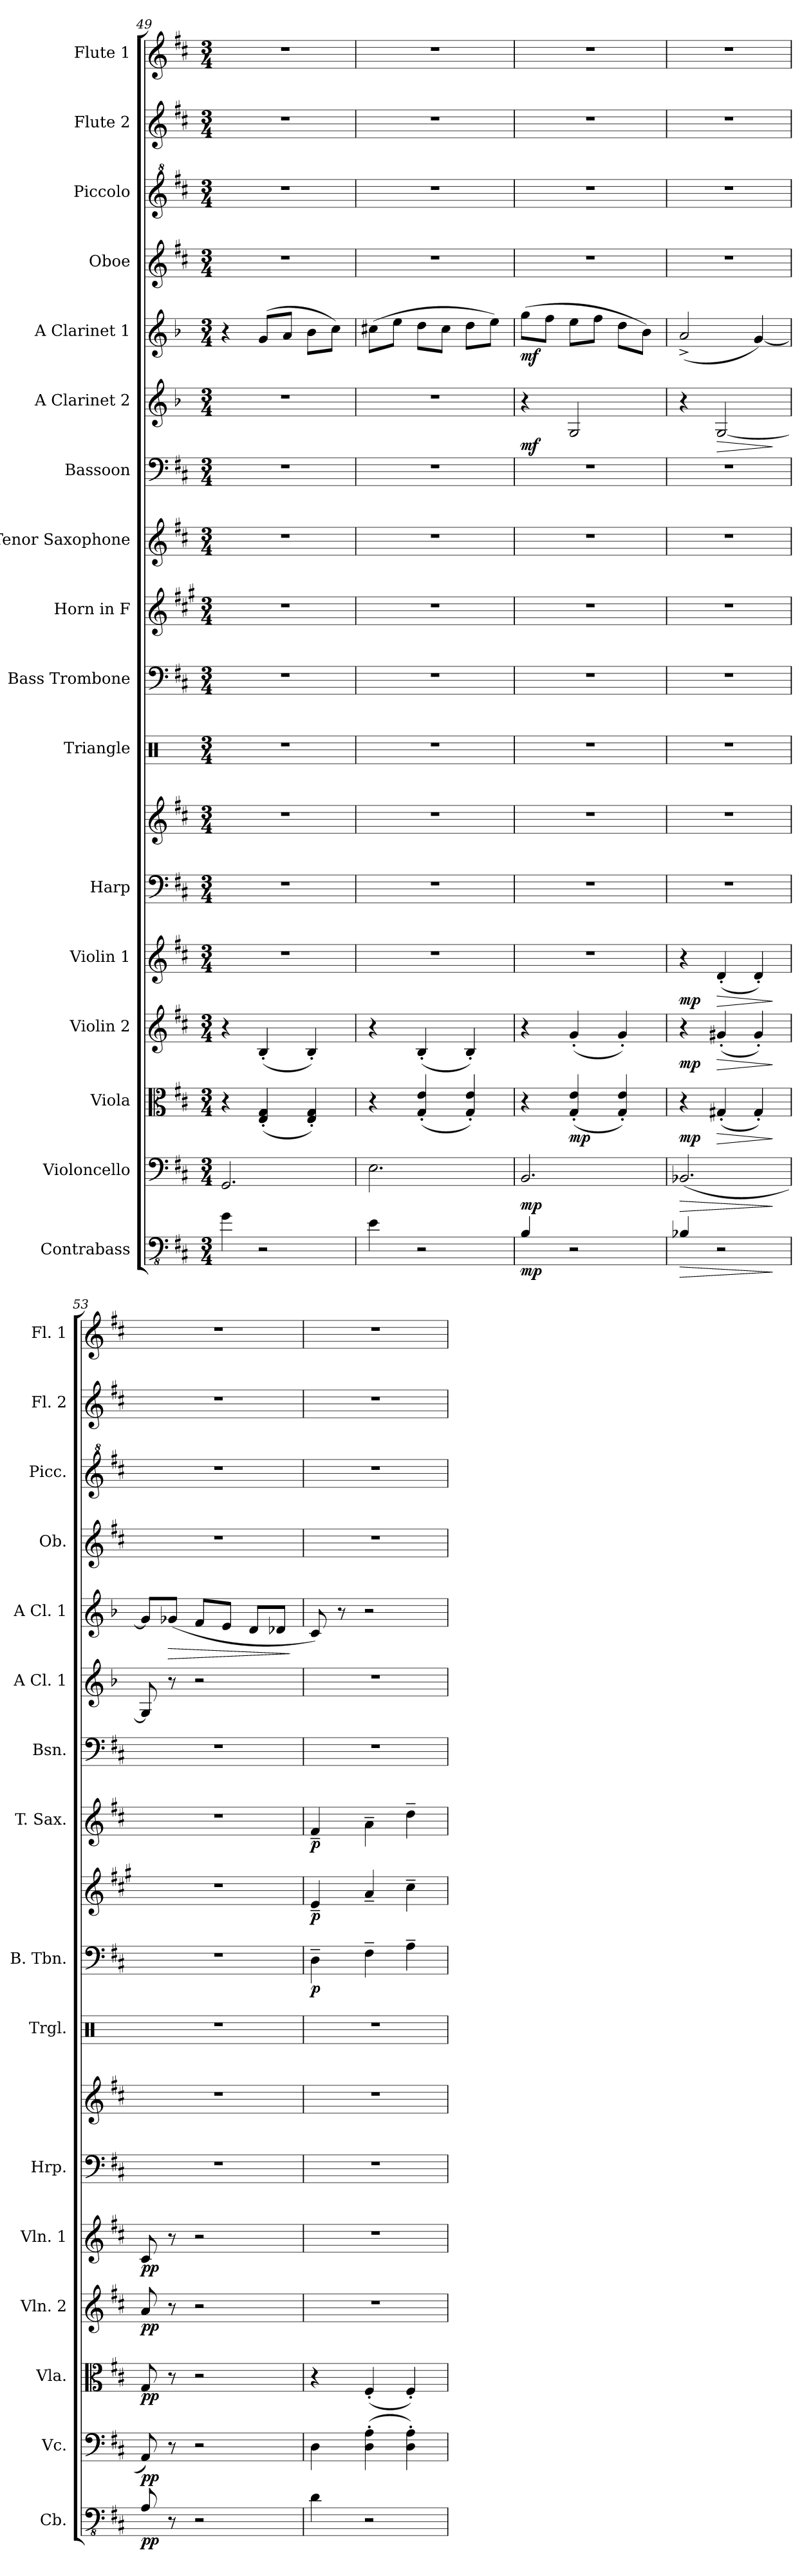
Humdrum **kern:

**kern	**dynam	**kern	**dynam	**kern	**dynam	**kern	**dynam	**kern	**dynam	**kern	**kern	**kern	**kern	**dynam	**kern	**dynam	**kern	**dynam	**kern	**kern	**dynam	**kern	**dynam	**kern	**kern	**kern	**kern
*part17	*part17	*part16	*part16	*part15	*part15	*part14	*part14	*part13	*part13	*part12	*part12	*part11	*part10	*part10	*part9	*part9	*part8	*part8	*part7	*part6	*part6	*part5	*part5	*part4	*part3	*part2	*part1
*staff18	*staff18	*staff17	*staff17	*staff16	*staff16	*staff15	*staff15	*staff14	*staff14	*staff13	*staff12	*staff11	*staff10	*staff10	*staff9	*staff9	*staff8	*staff8	*staff7	*staff6	*staff6	*staff5	*staff5	*staff4	*staff3	*staff2	*staff1
*I"Contrabass	*	*I"Violoncello	*	*I"Viola	*	*I"Violin 2	*	*I"Violin 1	*	*I"Harp	*	*I"Triangle	*I"Bass Trombone	*	*I"Horn in F	*	*I"Tenor Saxophone	*	*I"Bassoon	*I"A Clarinet 2	*	*I"A Clarinet 1	*	*I"Oboe	*I"Piccolo	*I"Flute 2	*I"Flute 1
*I'Cb.	*	*I'Vc.	*	*I'Vla.	*	*I'Vln. 2	*	*I'Vln. 1	*	*I'Hrp.	*	*I'Trgl.	*I'B. Tbn.	*	*	*	*I'T. Sax.	*	*I'Bsn.	*I'A Cl. 1	*	*I'A Cl. 1	*	*I'Ob.	*I'Picc.	*I'Fl. 2	*I'Fl. 1
*clefFv4	*	*clefF4	*	*clefC3	*	*clefG2	*	*clefG2	*	*clefF4	*clefG2	*clefX	*clefF4	*	*clefG2	*	*clefG2	*	*clefF4	*clefG2	*	*clefG2	*	*clefG2	*clefG^2	*clefG2	*clefG2
*ITrd7c12	*	*	*	*	*	*	*	*	*	*	*	*	*	*	*ITrd4c7	*	*ITrd8c14	*	*	*ITrd2c3	*	*ITrd2c3	*	*	*ITrd-7c-12	*	*
*k[f#c#]	*	*k[f#c#]	*	*k[f#c#]	*	*k[f#c#]	*	*k[f#c#]	*	*k[f#c#]	*k[f#c#]	*k[]	*k[f#c#]	*	*k[f#c#]	*	*k[f#c#]	*	*k[f#c#]	*k[f#c#]	*	*k[f#c#]	*	*k[f#c#]	*k[f#c#]	*k[f#c#]	*k[f#c#]
*M3/4	*	*M3/4	*	*M3/4	*	*M3/4	*	*M3/4	*	*M3/4	*M3/4	*M3/4	*M3/4	*	*M3/4	*	*M3/4	*	*M3/4	*M3/4	*	*M3/4	*	*M3/4	*M3/4	*M3/4	*M3/4
=49	=49	=49	=49	=49	=49	=49	=49	=49	=49	=49	=49	=49	=49	=49	=49	=49	=49	=49	=49	=49	=49	=49	=49	=49	=49	=49	=49
4GG\	.	2.GG/	.	4r	.	4r	.	2.r	.	2.r	2.r	2.r	2.r	.	2.r	.	2.r	.	2.r	2.r	.	4r	.	2.r	2.r	2.r	2.r
2r	.	.	.	(4E/' 4G/'	.	(4B'/	.	.	.	.	.	.	.	.	.	.	.	.	.	.	.	(8e/L	.	.	.	.	.
.	.	.	.	.	.	.	.	.	.	.	.	.	.	.	.	.	.	.	.	.	.	8f#/J	.	.	.	.	.
.	.	.	.	4E/' 4G/')	.	4B'/)	.	.	.	.	.	.	.	.	.	.	.	.	.	.	.	8g\L	.	.	.	.	.
.	.	.	.	.	.	.	.	.	.	.	.	.	.	.	.	.	.	.	.	.	.	8a\J)	.	.	.	.	.
=50	=50	=50	=50	=50	=50	=50	=50	=50	=50	=50	=50	=50	=50	=50	=50	=50	=50	=50	=50	=50	=50	=50	=50	=50	=50	=50	=50
4EE\	.	2.E\	.	4r	.	4r	.	2.r	.	2.r	2.r	2.r	2.r	.	2.r	.	2.r	.	2.r	2.r	.	(8a#X\L	.	2.r	2.r	2.r	2.r
.	.	.	.	.	.	.	.	.	.	.	.	.	.	.	.	.	.	.	.	.	.	8cc#\J	.	.	.	.	.
2r	.	.	.	(4G/' 4e/'	.	(4B'/	.	.	.	.	.	.	.	.	.	.	.	.	.	.	.	8b\L	.	.	.	.	.
.	.	.	.	.	.	.	.	.	.	.	.	.	.	.	.	.	.	.	.	.	.	8a#\J	.	.	.	.	.
.	.	.	.	4G/' 4e/')	.	4B'/)	.	.	.	.	.	.	.	.	.	.	.	.	.	.	.	8b\L	.	.	.	.	.
.	.	.	.	.	.	.	.	.	.	.	.	.	.	.	.	.	.	.	.	.	.	8cc#\J)	.	.	.	.	.
=51	=51	=51	=51	=51	=51	=51	=51	=51	=51	=51	=51	=51	=51	=51	=51	=51	=51	=51	=51	=51	=51	=51	=51	=51	=51	=51	=51
!	!LO:DY:b	!	!LO:DY:b	!	!	!	!	!	!	!	!	!	!	!	!	!	!	!	!	!	!LO:DY:b	!	!LO:DY:b	!	!	!	!
4BBB/	mp	2.BB/	mp	4r	.	4r	.	2.r	.	2.r	2.r	2.r	2.r	.	2.r	.	2.r	.	2.r	4r	mf	(8ee\L	mf	2.r	2.r	2.r	2.r
.	.	.	.	.	.	.	.	.	.	.	.	.	.	.	.	.	.	.	.	.	.	8dd\J	.	.	.	.	.
!	!	!	!	!	!LO:DY:b	!	!	!	!	!	!	!	!	!	!	!	!	!	!	!	!	!	!	!	!	!	!
2r	.	.	.	(4G/' 4e/'	mp	(4g'/	.	.	.	.	.	.	.	.	.	.	.	.	.	2E/	.	8cc#\L	.	.	.	.	.
.	.	.	.	.	.	.	.	.	.	.	.	.	.	.	.	.	.	.	.	.	.	8dd\J	.	.	.	.	.
.	.	.	.	4G/' 4e/')	.	4g'/)	.	.	.	.	.	.	.	.	.	.	.	.	.	.	.	8b\L	.	.	.	.	.
.	.	.	.	.	.	.	.	.	.	.	.	.	.	.	.	.	.	.	.	.	.	8g\J)	.	.	.	.	.
=52	=52	=52	=52	=52	=52	=52	=52	=52	=52	=52	=52	=52	=52	=52	=52	=52	=52	=52	=52	=52	=52	=52	=52	=52	=52	=52	=52
!	!LO:HP:b	!	!LO:HP:b	!	!LO:DY:b	!	!LO:DY:b	!	!LO:DY:b	!	!	!	!	!	!	!	!	!	!	!	!	!	!	!	!	!	!
4BBB-X/	>	(2.BB-X/	>	4r	mp	4r	mp	4r	mp	2.r	2.r	2.r	2.r	.	2.r	.	2.r	.	2.r	4r	.	(2f#^/	.	2.r	2.r	2.r	2.r
!	!	!	!	!	!LO:HP:b	!	!LO:HP:b	!	!LO:HP:b	!	!	!	!	!	!	!	!	!	!	!	!LO:HP:b	!	!	!	!	!	!
2r	.	.	.	(4G#X'/	>	(4g#X'/	>	(4d'/	>	.	.	.	.	.	.	.	.	.	.	[2E/	>	.	.	.	.	.	.
.	.	.	.	4G#'/)	.	4g#'/)	.	4d'/)	.	.	.	.	.	.	.	.	.	.	.	.	.	[4e/)	.	.	.	.	.
.	]	.	]	.	]	.	]	.	]	.	.	.	.	.	.	.	.	.	.	.	]	.	.	.	.	.	.
!!LO:PB:g=z
=53	=53	=53	=53	=53	=53	=53	=53	=53	=53	=53	=53	=53	=53	=53	=53	=53	=53	=53	=53	=53	=53	=53	=53	=53	=53	=53	=53
!	!LO:DY:b	!	!LO:DY:b	!	!LO:DY:b	!	!LO:DY:b	!	!LO:DY:b	!	!	!	!	!	!	!	!	!	!	!	!	!	!	!	!	!	!
8AAA/	pp	8AA/)	pp	8G/	pp	8a/	pp	8c#/	pp	2.r	2.r	2.r	2.r	.	2.r	.	2.r	.	2.r	8E/]	.	8e/L]	.	2.r	2.r	2.r	2.r
!	!	!	!	!	!	!	!	!	!	!	!	!	!	!	!	!	!	!	!	!	!	!	!LO:HP:b	!	!	!	!
8r	.	8r	.	8r	.	8r	.	8r	.	.	.	.	.	.	.	.	.	.	.	8r	.	(8e-X/J	>	.	.	.	.
2r	.	2r	.	2r	.	2r	.	2r	.	.	.	.	.	.	.	.	.	.	.	2r	.	8d/L	.	.	.	.	.
.	.	.	.	.	.	.	.	.	.	.	.	.	.	.	.	.	.	.	.	.	.	8c#/J	.	.	.	.	.
.	.	.	.	.	.	.	.	.	.	.	.	.	.	.	.	.	.	.	.	.	.	8B/L	.	.	.	.	.
.	.	.	.	.	.	.	.	.	.	.	.	.	.	.	.	.	.	.	.	.	.	8B-X/J	.	.	.	.	.
.	.	.	.	.	.	.	.	.	.	.	.	.	.	.	.	.	.	.	.	.	.	.	]	.	.	.	.
=54	=54	=54	=54	=54	=54	=54	=54	=54	=54	=54	=54	=54	=54	=54	=54	=54	=54	=54	=54	=54	=54	=54	=54	=54	=54	=54	=54
!	!	!	!	!	!	!	!	!	!	!	!	!	!	!LO:DY:b	!	!LO:DY:b	!	!LO:DY:b	!	!	!	!	!	!	!	!	!
4DD\	.	4D\	.	4r	.	2.r	.	2.r	.	2.r	2.r	2.r	4D~\	p	4A~/	p	4F#~/	p	2.r	2.r	.	8A/)	.	2.r	2.r	2.r	2.r
.	.	.	.	.	.	.	.	.	.	.	.	.	.	.	.	.	.	.	.	.	.	8r	.	.	.	.	.
2r	.	(4D\' 4A\'	.	(4F#'/	.	.	.	.	.	.	.	.	4F#~\	.	4d~/	.	4A~\	.	.	.	.	2r	.	.	.	.	.
.	.	4D\' 4A\')	.	4F#'/)	.	.	.	.	.	.	.	.	4A~\	.	4f#~\	.	4d~\	.	.	.	.	.	.	.	.	.	.
=	=	=	=	=	=	=	=	=	=	=	=	=	=	=	=	=	=	=	=	=	=	=	=	=	=	=	=
*-	*-	*-	*-	*-	*-	*-	*-	*-	*-	*-	*-	*-	*-	*-	*-	*-	*-	*-	*-	*-	*-	*-	*-	*-	*-	*-	*-
